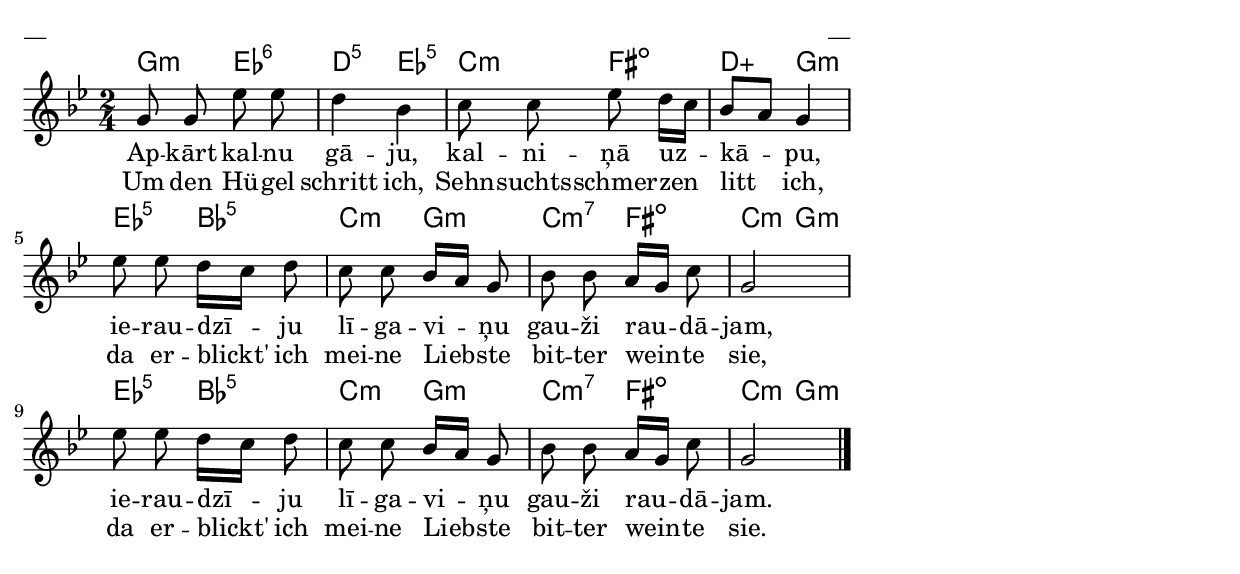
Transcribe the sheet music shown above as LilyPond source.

\version "2.13.16" 
%\header {
% title = "Apkārt kalnu gāju"
%}
\paper {
line-width = 14\cm
left-margin = 0.4\cm
between-system-padding = 0.3\cm
between-system-space = 0.3\cm
}
\layout {
indent = #0
ragged-last = ##f
}

voiceA = \relative c' {
\clef "treble"
\key g \minor
\time 2/4
g'8 g ees' ees | d4 bes | c8 c ees d16[ c] | bes8[ a] g4 |
ees'8 ees d16[ c] d8 | c8 c bes16[ a] g8 | bes8 bes a16[ g] c8 | g2 |
ees'8 ees d16[ c] d8 | c8 c bes16[ a] g8 | bes8 bes a16[ g] c8 | g2   
\bar "|."  
}


lyricAA = \lyricmode {
% Es uz -- kā -- pu kal -- nā, pa -- šā kal -- na ga -- lā,
Ap -- kārt kal -- nu gā -- ju, kal -- ni -- ņā uz -- kā -- pu,  
ie -- rau -- dzī -- ju lī -- ga -- vi -- ņu gau -- ži rau -- dā -- jam, 
ie -- rau -- dzī -- ju lī -- ga -- vi -- ņu gau -- ži rau -- dā -- jam.
}

lyricAB = \lyricmode {
Um den Hü -- gel schritt ich, Sehn -- suchts -- schmer -- zen litt ich, 
da er -- blickt' ich mei -- ne Lieb -- ste bit -- ter wein -- te sie, 
da er -- blickt' ich mei -- ne Lieb -- ste bit -- ter wein -- te sie. 
}

chordsA = \chordmode {
g4:m ees4:6 | d4:5 ees4:5 | c4:m fis4:dim | d4:aug g4:m | 
ees4:5 bes4:5 | c4:m g4:m | c4:m7 fis4:dim | c4:m g4:m |  
ees4:5 bes4:5 | c4:m g4:m | c4:m7 fis4:dim | c4:m g4:m |  
}



fullScore = <<
\new ChordNames { \chordsA }
\new Staff {
<<
\new Voice = "voiceA" { \oneVoice \autoBeamOff \voiceA }
\lyricsto "voiceA" \new Lyrics \lyricAA
\lyricsto "voiceA" \new Lyrics \lyricAB
>>
}
>>

\score {
\fullScore
\header { piece = "__" opus = "__" }
}
\markup { \with-color #(x11-color 'white) \sans \smaller "__" }
\score {
\unfoldRepeats
\fullScore
\midi {
\context { \Staff \remove "Staff_performer" }
\context { \Voice \consists "Staff_performer" }
}
}


